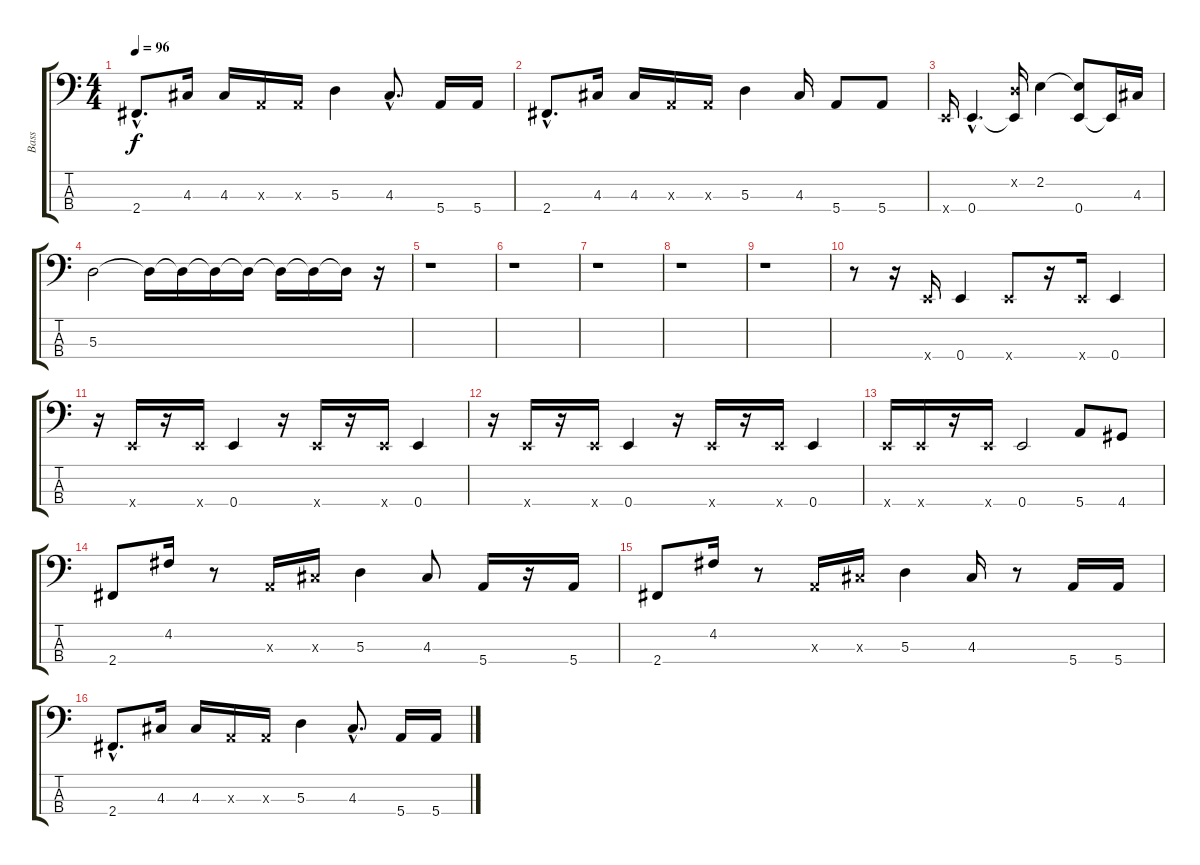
\track ("Bass" "Bass") {instrument fretlessbass}
\staff {score tabs}
\tuning (G2 D2 A1 E1) {hide}
\ts (4 4)
\tempo 96
\clef f4
\ks c
2.4{hac}.8{d dy f} 4.3.16 4.3.16 0.3{x}.16 0.3{x}.16 5.3.4 4.3{hac}.8{d} 5.4.16 5.4.16 |
2.4{hac}.8{d} 4.3.16 4.3.16 0.3{x}.16 0.3{x}.16 5.3.4 4.3.16 5.4.8 5.4.8 |
0.4{x}.16 0.4{hac}.4{d} (0.2{x} 0.4{t}).16 2.2.4 (2.2{t} 0.4).8 0.4{t}.16 4.3.16 |
5.3.2 5.3{t}.16{volume 13} 5.3{t}.16{volume 11} 5.3{t}.16{volume 9} 5.3{t}.16{volume 7} 5.3{t}.16{volume 5} 5.3{t}.16{volume 3} 5.3{t}.16{volume 1} r.16 |
r.1 |
r.1 |
r.1 |
r.1 |
r.1 |
r.8 r.16 0.4{x}.16 0.4.4 0.4{x}.8 r.16 0.4{x}.16 0.4.4 |
r.16 0.4{x}.16 r.16 0.4{x}.16 0.4.4 r.16 0.4{x}.16 r.16 0.4{x}.16 0.4.4 |
r.16 0.4{x}.16 r.16 0.4{x}.16 0.4.4 r.16 0.4{x}.16 r.16 0.4{x}.16 0.4.4 |
0.4{x}.16 0.4{x}.16 r.16 0.4{x}.16 0.4.2 5.4.8 4.4.8 |
2.4.8 4.2.16 r.8 0.3{x}.16 4.3{x}.16 5.3.4 4.3.8 5.4.16 r.16 5.4.16 |
2.4.8 4.2.16 r.8 0.3{x}.16 4.3{x}.16 5.3.4 4.3.16 r.8 5.4.16 5.4.16 |
2.4{hac}.8{d} 4.3.16 4.3.16 0.3{x}.16 0.3{x}.16 5.3.4 4.3{hac}.8{d} 5.4.16 5.4.16
